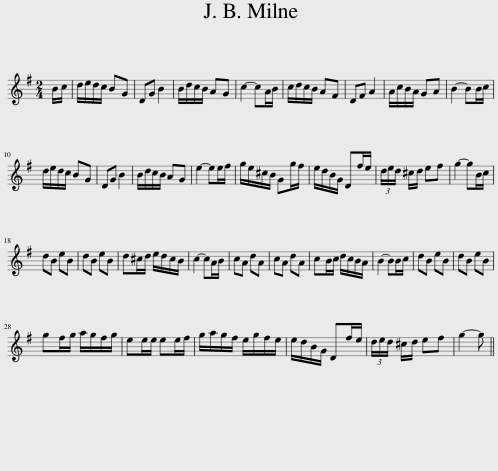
X:1
L:1/8
M:2/4
I:linebreak $
K:G
V:1 treble
V:1
 B/c/ | d/e/d/c/ BG | DG B2 | B/d/c/B/ AG | c2- cA/B/ | %5
 c/d/c/B/ AF | DF A2 | A/c/B/A/ GA | B2- BB/c/ |$ d/e/d/c/ BG | %10
 DG B2 | B/d/c/B/ AG | e2- ee/f/ | g/e/^c/B/ Gg/f/ | e/d/B/G/ Df/e/ | %15
 (3d/e/d/ ^c/d/ ef | g2- gB/c/ |$ dB eB | dB eB | d^c/d/ e/d/c/B/ | %20
 c2- cA/B/ | cA dA | cA dA | cB/c/ d/c/B/A/ | B2- BB/c/ | %25
 dB eB | dB eB |$ gf/g/ a/g/f/g/ | ee/e/ ee/f/ | g/a/g/f/ e/g/f/e/ | %30
 e/d/B/G/ Df/e/ | (3d/e/d/ ^c/d/ ef | g2- g || %33
